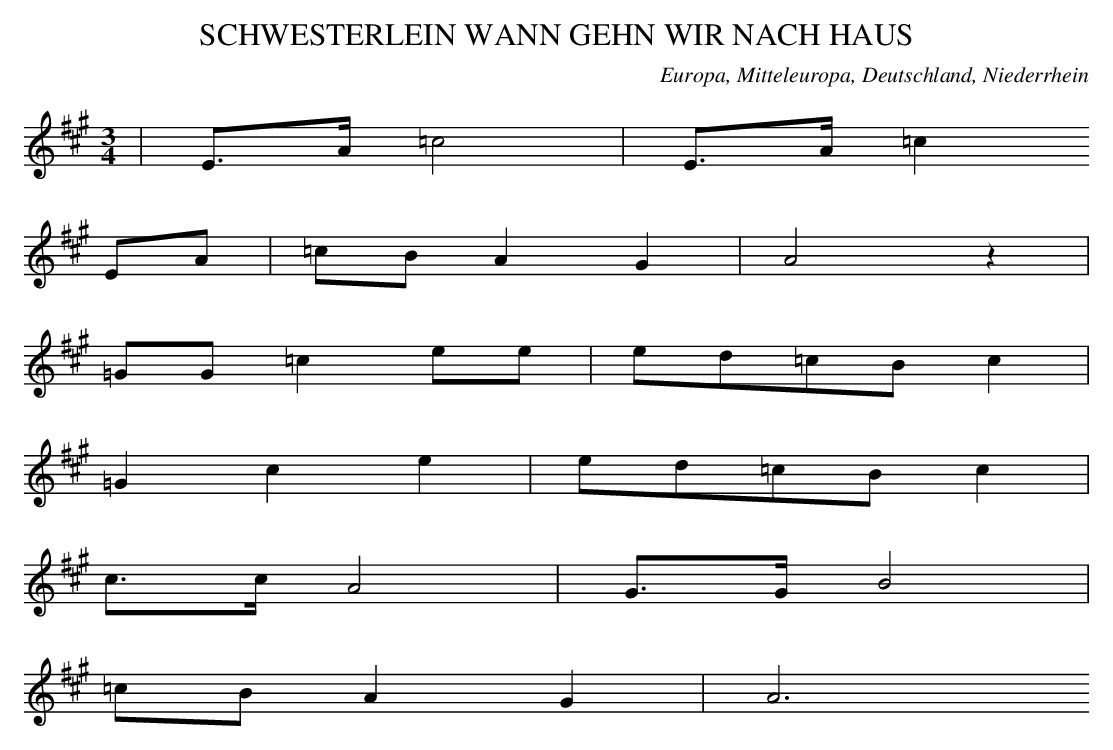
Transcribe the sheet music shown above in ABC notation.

X:1
T: SCHWESTERLEIN WANN GEHN WIR NACH HAUS
O: Europa, Mitteleuropa, Deutschland, Niederrhein
M: 3/4
L: 1/16
K: A
 | E3A=c8 | E3A=c4
E2A2 | =c2B2A4G4 | A8z4 |
=G2G2=c4e2e2 | e2d2=c2B2c4 |
=G4c4e4 | e2d2=c2B2c4 |
c3cA8 | G3GB8 |
=c2B2A4G4 | A12
